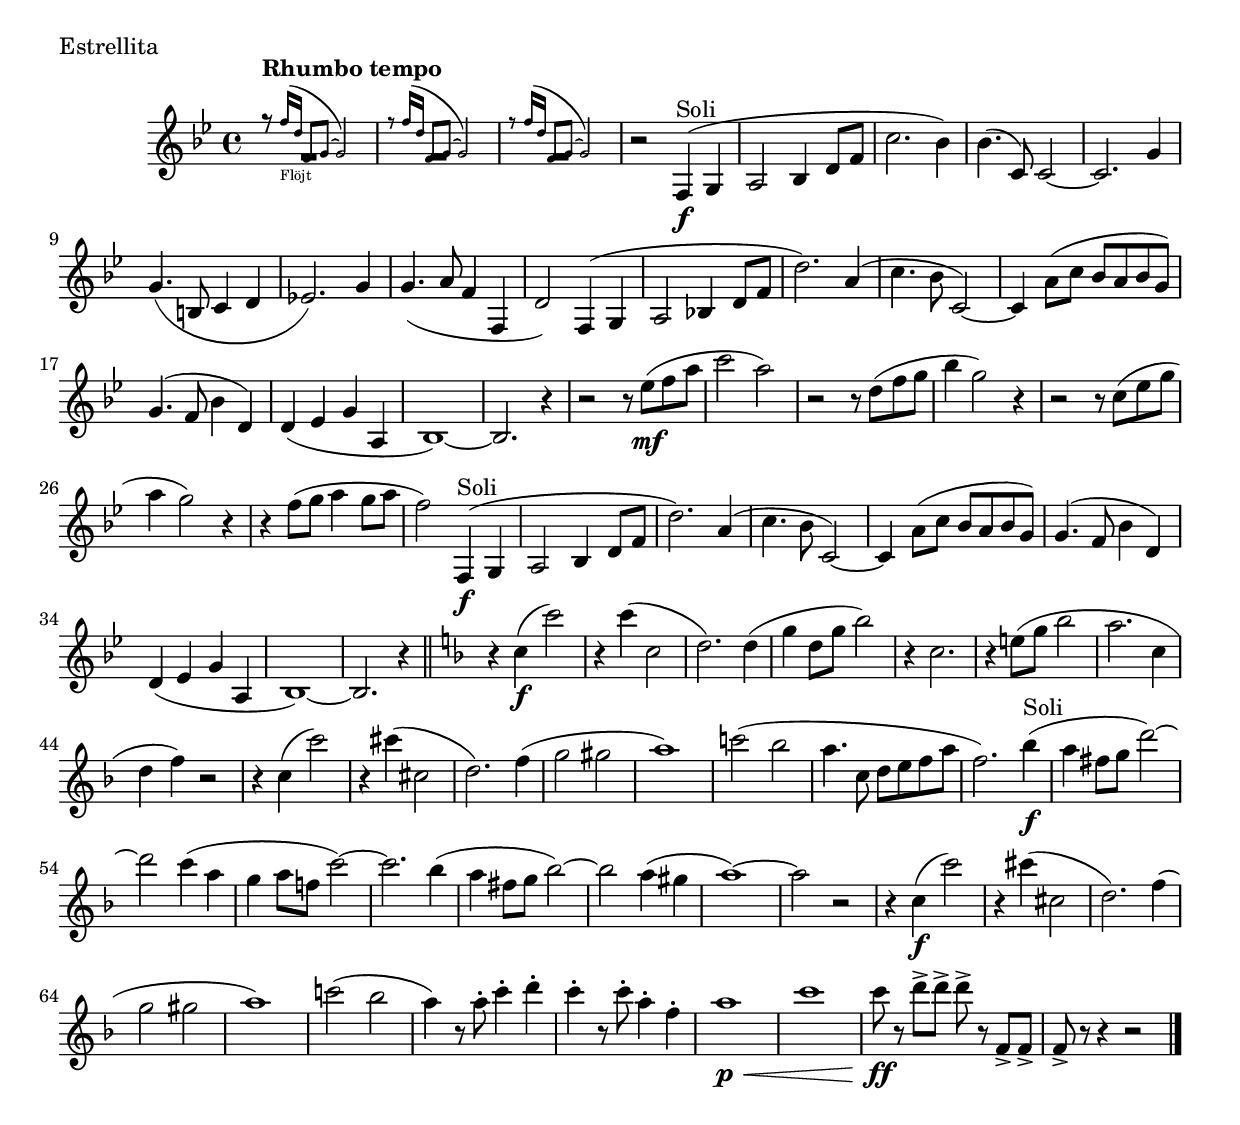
\version "2.18.0"
% When ready to include in collection:	1. Comment out top section with \Include file(s)
%					2. \midi section if present.
%Comment out from here
%{
\include "../../../Includes/Polis_format.ily"

%...to here
%}
  \score {

    % Svenska Polisens Marscher: 1. Estrellita   
    \relative c'' { 
    	    \key bes \major \time 4/4 
    	    \compressFullBarRests
    	    \set Score.markFormatter = #format-mark-box-letters
    	    
    	    << 
    	       {
    	        r8^\markup {\bold {Rhumbo tempo} } 
    	        \set fontSize = #-4
    	        f16_\markup {\concat {"Fl"\char #246"jt"}} (d f,8 g~g2) 
    	       r8 f'16 (d f,8 g~g2) |r8 f'16 (d f,8 g~g2)
    	       \unset fontSize }
    	    \\
    	       {\override MultiMeasureRest #'staff-position = #-4 R1*3
    	        \revert MultiMeasureRest #'staff-position }
    	    >>

    	    
    	    r2 f, 4\f^\markup {Soli} (g a2 bes4 d8 f |c'2. bes4) 
    	    bes4. (c,8) c2~ |c2. g'4 |g4. (b,8 c4 d |ees!2.) g4 |g4. (a8 f4 f,
    	    d'2) f,4 (g a2 bes!4 d8 f |d'2.) a4 ( |c4. bes8 c,2~) 
    	    c4 a'8 (c bes a bes g) |g4. (f8 bes4 d,) |d (ees g a, |bes1~) 
    	    bes2. r4 |r2 r8 ees'\mf (f a |c2 a) |r2 r8 d, (f g |bes4 g2) r4
    	    r2 r8 c, (ees g |a4 g2) r4 |r f8 (g a4 g8 a 
    	    f2) f,,4\f^\markup {Soli} (g |a2 bes4 d8 f |d'2.) a4 ( 
    	    c4. bes8 c,2~) | c4 a'8 (c bes a bes g) |g4. (f8 bes4 d,) 
    	    d (ees g a, |bes1~) |bes2. r4 \bar "||"
    	    \key f \major
    	    r4 c'\f (c'2) |r4 c4 (c,2 |d2.) d4 ( |g d8 g bes2) |r4 c,2. 
    	    r4 e!8 (g bes2 |a2. c,4 |d f) r2 |r4 c (c'2) |r4 cis (cis,!2 
    	    d2.) f4 ( |g2 gis |a1) |c!2 (bes |a4. c,8 d e f a 
    	    f2.) bes4\f^\markup {Soli} (
    	    a fis8 g d'2~) |d c4 (a |g a8 f! c'2~) |c2. bes4 ( |a fis8 g bes2~)
    	    bes a4 (gis |a1~) |a2 r |r4 c,\f (c'2) |r4 cis (cis,2 |d2.) f4 ( 
    	    g2 gis
    	    a1) |c!2 (bes |a4) r8 a-. c4-. d-. |c-. r8 c-. a4-. f-. |a1\p\<
    	    c |c8\ff r d-> d-> d-> r f,,-> f-> |f-> r r4 r2 
    	    \bar "|."
    }%end relative
    \header {
    	    piece = "Estrellita"
    	    composer = "Manuel M. Ponce"
    	}
  }%end score

